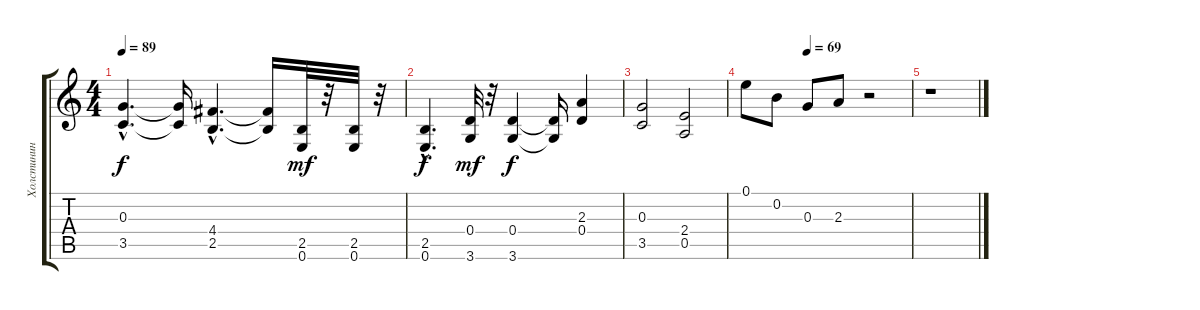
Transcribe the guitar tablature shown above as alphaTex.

\track ("Холстинин" "Холстинин") {instrument distortionguitar}
\staff {score tabs}
\tuning (E4 B3 G3 D3 A2 E2) {hide}
\ts (4 4)
\tempo 89
\clef g2
\ks c
(0.3{hac} 3.5{hac}).4{d dy f} (0.3{t} 3.5{t}).16 (4.4{hac} 2.5{hac}).4{d} (4.4{t} 2.5{t}).16 (2.5 0.6).32{dy mf} r.32 (2.5 0.6).32 r.32 |
(2.5{hac} 0.6{hac}).4{d dy f} (0.4 3.6).32{dy mf} r.32 (0.4 3.6).4{dy f} (0.4{t} 3.6{t}).16 (2.3 0.4).4 |
(0.3 3.5).2 (2.4 0.5).2 |
\tempo (69 0.375)
0.1.8{instrument acousticguitarsteel} 0.2.8 0.3.8 2.3.8 r.2 |
r.1
